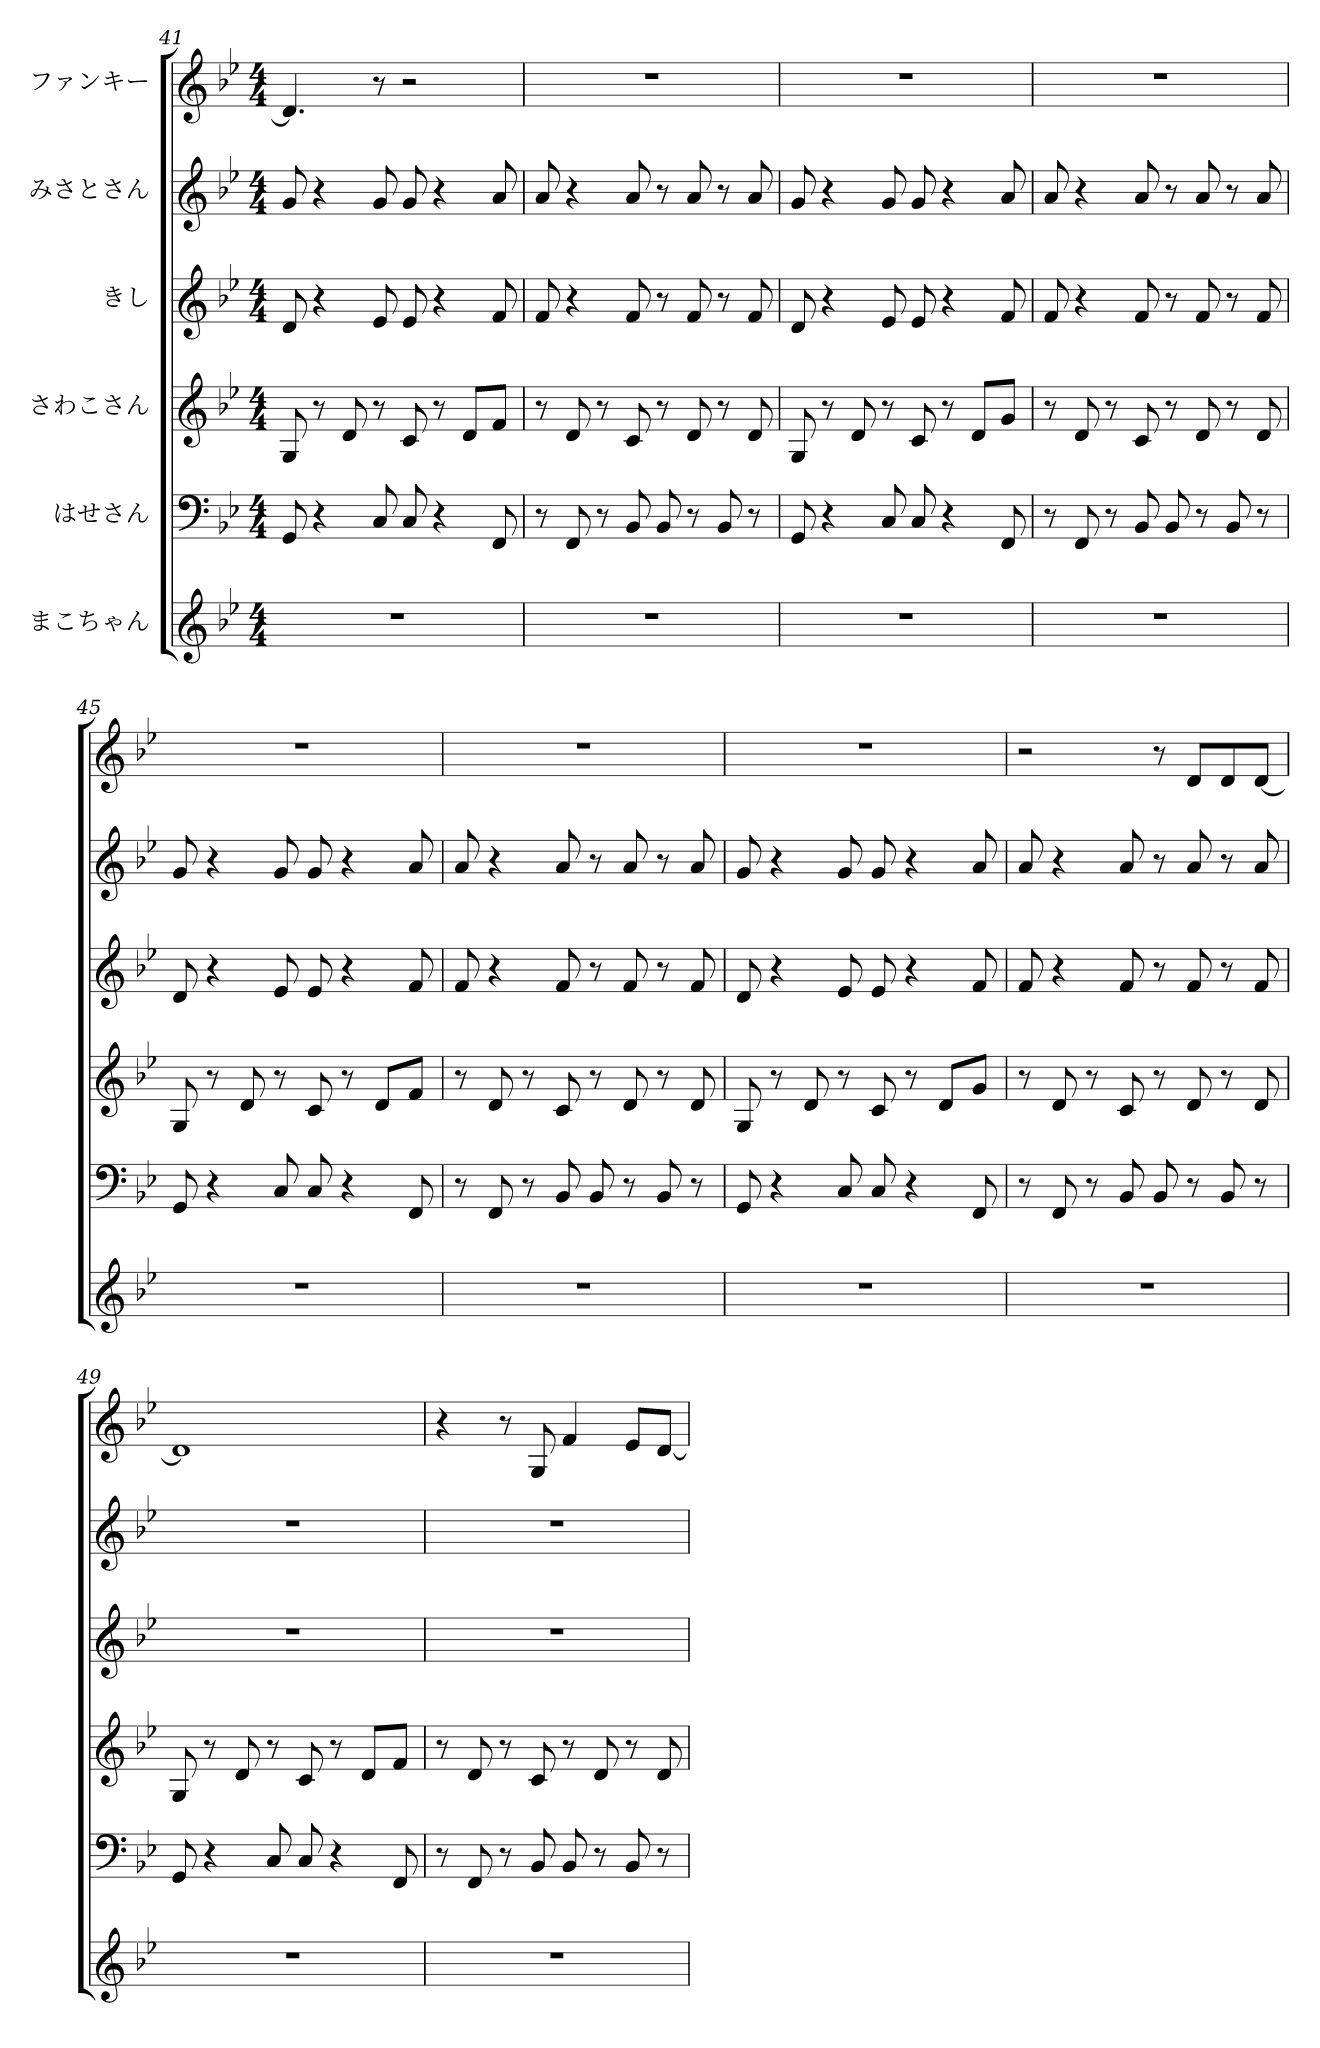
**kern	**kern	**kern	**kern	**kern	**kern
*part6	*part5	*part4	*part3	*part2	*part1
*staff6	*staff5	*staff4	*staff3	*staff2	*staff1
*I"まこちゃん	*I"はせさん	*I"さわこさん	*I"きし	*I"みさとさん	*I"ファンキー
*clefG2	*clefF4	*clefG2	*clefG2	*clefG2	*clefG2
*k[b-e-]	*k[b-e-]	*k[b-e-]	*k[b-e-]	*k[b-e-]	*k[b-e-]
*M4/4	*M4/4	*M4/4	*M4/4	*M4/4	*M4/4
=41	=41	=41	=41	=41	=41
1r	8GG	8G	8d	8g	4.d]
.	4r	8r	4r	4r	.
.	.	8d	.	.	.
.	8C	8r	8e-	8g	8r
.	8C	8c	8e-	8g	2r
.	4r	8r	4r	4r	.
.	.	8dL	.	.	.
.	8FF	8fJ	8f	8a	.
=42	=42	=42	=42	=42	=42
1r	8r	8r	8f	8a	1r
.	8FF	8d	4r	4r	.
.	8r	8r	.	.	.
.	8BB-	8c	8f	8a	.
.	8BB-	8r	8r	8r	.
.	8r	8d	8f	8a	.
.	8BB-	8r	8r	8r	.
.	8r	8d	8f	8a	.
=43	=43	=43	=43	=43	=43
1r	8GG	8G	8d	8g	1r
.	4r	8r	4r	4r	.
.	.	8d	.	.	.
.	8C	8r	8e-	8g	.
.	8C	8c	8e-	8g	.
.	4r	8r	4r	4r	.
.	.	8dL	.	.	.
.	8FF	8gJ	8f	8a	.
=44	=44	=44	=44	=44	=44
1r	8r	8r	8f	8a	1r
.	8FF	8d	4r	4r	.
.	8r	8r	.	.	.
.	8BB-	8c	8f	8a	.
.	8BB-	8r	8r	8r	.
.	8r	8d	8f	8a	.
.	8BB-	8r	8r	8r	.
.	8r	8d	8f	8a	.
=45	=45	=45	=45	=45	=45
1r	8GG	8G	8d	8g	1r
.	4r	8r	4r	4r	.
.	.	8d	.	.	.
.	8C	8r	8e-	8g	.
.	8C	8c	8e-	8g	.
.	4r	8r	4r	4r	.
.	.	8dL	.	.	.
.	8FF	8fJ	8f	8a	.
=46	=46	=46	=46	=46	=46
1r	8r	8r	8f	8a	1r
.	8FF	8d	4r	4r	.
.	8r	8r	.	.	.
.	8BB-	8c	8f	8a	.
.	8BB-	8r	8r	8r	.
.	8r	8d	8f	8a	.
.	8BB-	8r	8r	8r	.
.	8r	8d	8f	8a	.
=47	=47	=47	=47	=47	=47
1r	8GG	8G	8d	8g	1r
.	4r	8r	4r	4r	.
.	.	8d	.	.	.
.	8C	8r	8e-	8g	.
.	8C	8c	8e-	8g	.
.	4r	8r	4r	4r	.
.	.	8dL	.	.	.
.	8FF	8gJ	8f	8a	.
=48	=48	=48	=48	=48	=48
1r	8r	8r	8f	8a	2r
.	8FF	8d	4r	4r	.
.	8r	8r	.	.	.
.	8BB-	8c	8f	8a	.
.	8BB-	8r	8r	8r	8r
.	8r	8d	8f	8a	8dL
.	8BB-	8r	8r	8r	8d
.	8r	8d	8f	8a	[8dJ
=49	=49	=49	=49	=49	=49
1r	8GG	8G	1r	1r	1d]
.	4r	8r	.	.	.
.	.	8d	.	.	.
.	8C	8r	.	.	.
.	8C	8c	.	.	.
.	4r	8r	.	.	.
.	.	8dL	.	.	.
.	8FF	8fJ	.	.	.
=50	=50	=50	=50	=50	=50
1r	8r	8r	1r	1r	4r
.	8FF	8d	.	.	.
.	8r	8r	.	.	8r
.	8BB-	8c	.	.	8G
.	8BB-	8r	.	.	4f
.	8r	8d	.	.	.
.	8BB-	8r	.	.	8e-L
.	8r	8d	.	.	[8dJ
=	=	=	=	=	=
*-	*-	*-	*-	*-	*-
